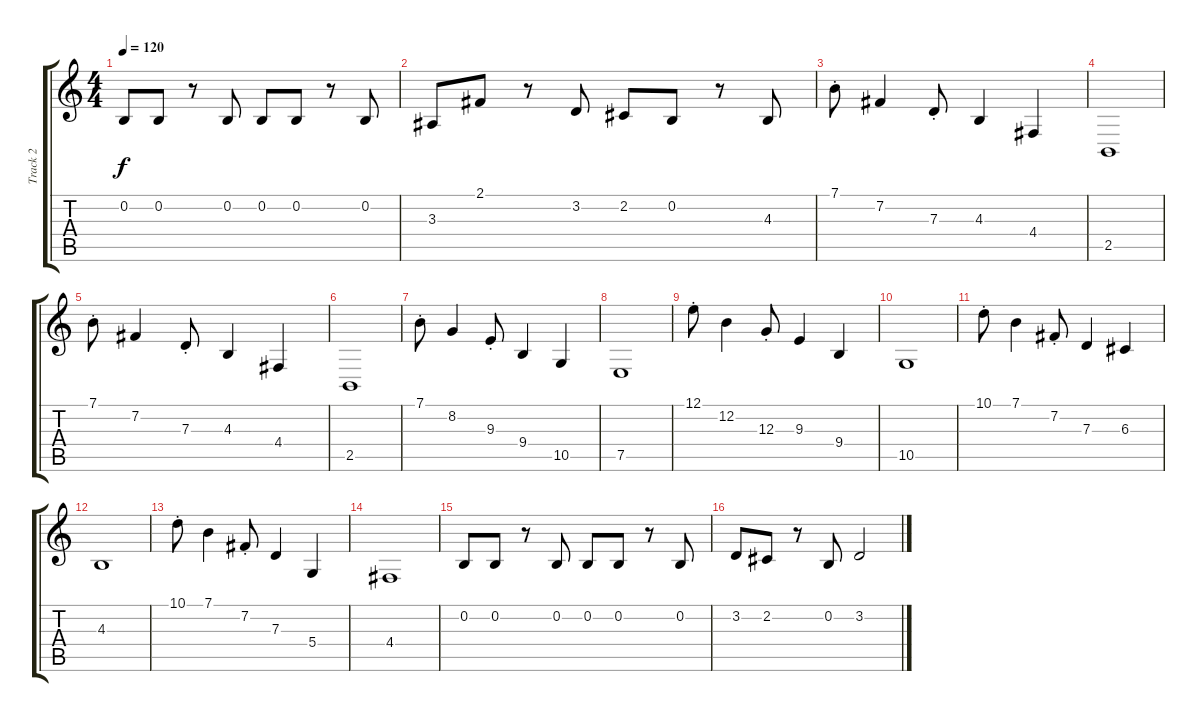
\track ("Track 2" "Track 2") {instrument flute}
\staff {score tabs}
\tuning (E4 B3 G3 D3 A2 E2) {hide}
\ts (4 4)
\tempo 120
\clef g2
\ks c
0.2.8{dy f} 0.2.8 r.8 0.2.8 0.2.8 0.2.8 r.8 0.2.8 |
3.3.8 2.1.8 r.8 3.2.8 2.2.8 0.2.8 r.8 4.3.8 |
7.1{st}.8 7.2.4 7.3{st}.8 4.3.4 4.4.4 |
2.5.1 |
7.1{st}.8 7.2.4 7.3{st}.8 4.3.4 4.4.4 |
2.5.1 |
7.1{st}.8 8.2.4 9.3{st}.8 9.4.4 10.5.4 |
7.5.1 |
12.1{st}.8 12.2.4 12.3{st}.8 9.3.4 9.4.4 |
10.5.1 |
10.1{st}.8 7.1.4 7.2{st}.8 7.3.4 6.3.4 |
4.3.1 |
10.1{st}.8 7.1.4 7.2{st}.8 7.3.4 5.4.4 |
4.4.1 |
0.2.8 0.2.8 r.8 0.2.8 0.2.8 0.2.8 r.8 0.2.8 |
3.2.8 2.2.8 r.8 0.2.8 3.2.2
